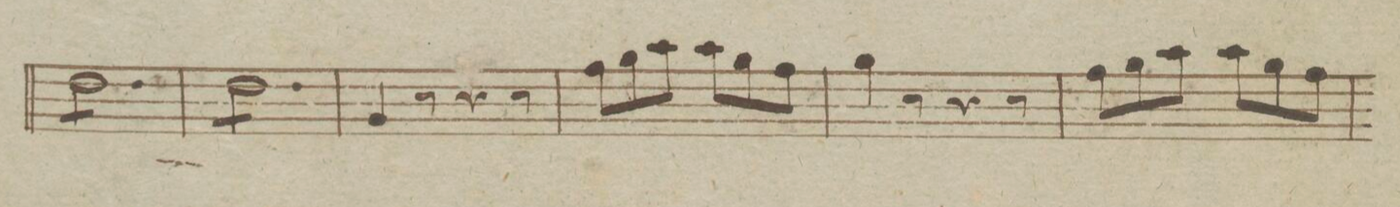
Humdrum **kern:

**kern	**dynam
*I"Fagotto Secondo.	*
*clefF4	*
*k[b-e-]	*
*met(c)	*
*M6/8	*
*tremolo	*
8F\L	.
8F\	.
8F\	.
8F\	.
8F\	.
8F\J	.
=210	=210
8F\L	.
8F\	.
8F\	.
8F\	.
8F\	.
8F\J	.
*Xtremolo	*
=211	=211
4BB-/	.
8r	.
4r	.
8r	.
=212	=212
8A\L	.
8B-\	.
8c\J	.
8c\L	.
8B-\	.
8A\J	.
=213	=213
4B-\	.
8r	.
4r	.
8r	.
=214	=214
8A\L	.
8B-\	.
8c\J	.
8c\L	.
8B-\	.
8A\J	.
=215	=215
*-	*-
